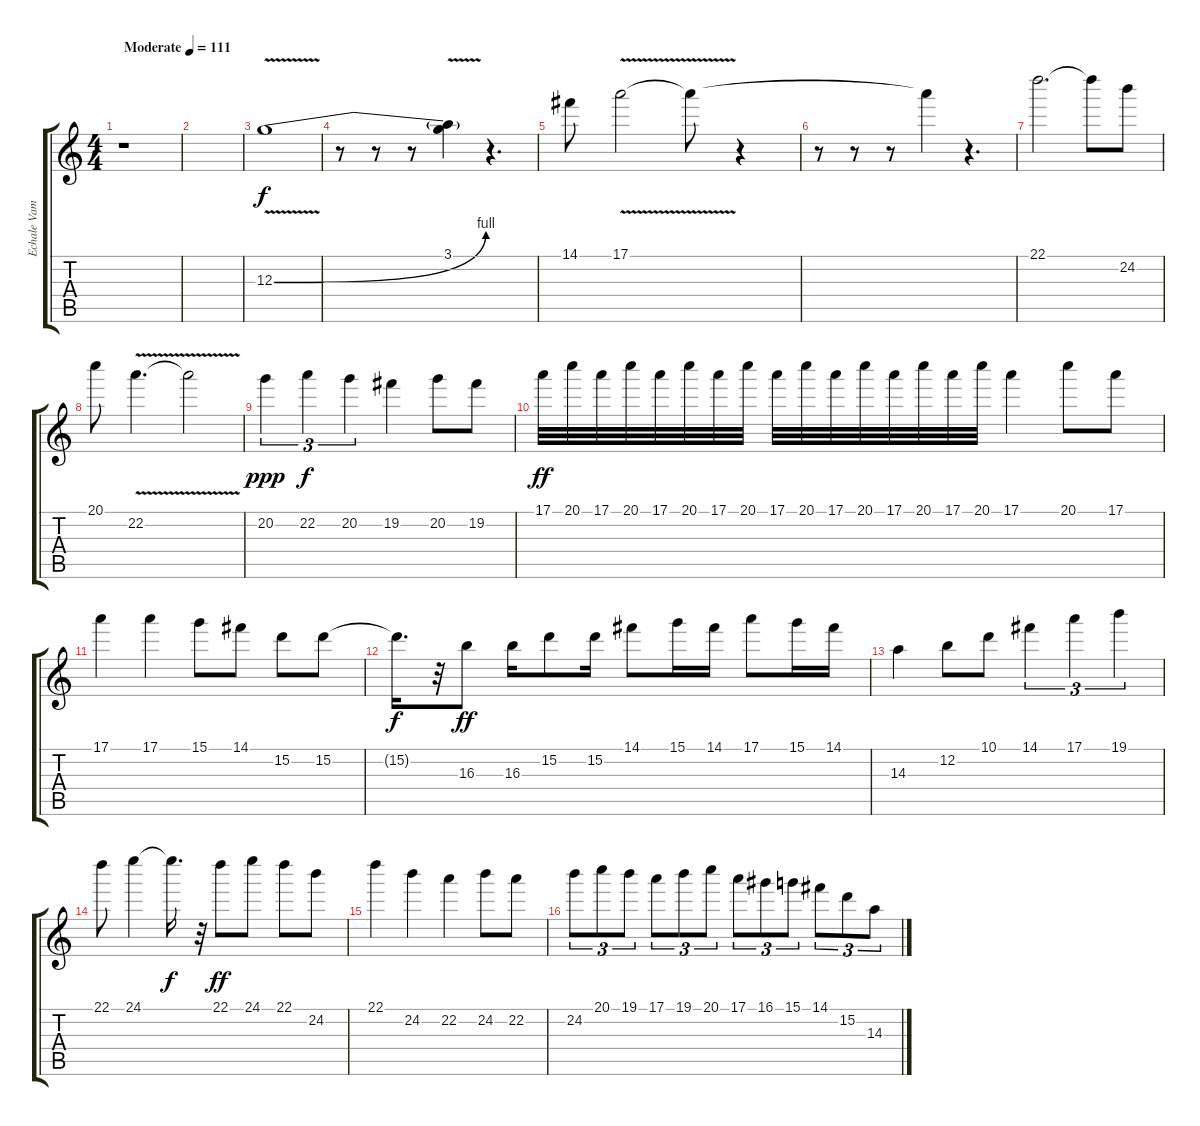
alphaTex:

\track ("Echale Vampiro!!!!" "Echale Vam") {instrument electricguitarclean}
\staff {score tabs}
\tuning (E4 B3 G3 D3 A2 E2) {hide}
\ts (4 4)
\tempo (111 "Moderate")
\clef g2
\ks c
r.1{dy f instrument electricguitarclean} |
|
12.3{be (bend 0 0 60 4) v}.1{volume 12 instrument overdrivenguitar} |
r.8{instrument electricguitarclean} r.8 r.8 (3.1 12.3{t}).4 r.4{d} |
14.1.8{volume 12 instrument overdrivenguitar} 17.1{v}.2{volume 13} 17.1{t}.8 r.4 |
r.8{instrument electricguitarclean} r.8 r.8 17.1{t}.4 r.4{d} |
22.1.2{d volume 12 instrument overdrivenguitar} 22.1{t}.8 24.2.8{volume 14} |
20.1.8{volume 13} 22.2{v}.4{d volume 13} 22.2{t}.2 |
20.2.4{tu (3 2) dy ppp volume 12} 22.2.4{tu (3 2) dy f} 20.2.4{tu (3 2)} 19.2.4 20.2.8 19.2.8 |
17.1.32{dy ff} 20.1.32 17.1.32 20.1.32 17.1.32 20.1.32 17.1.32 20.1.32 17.1.32 20.1.32 17.1.32 20.1.32 17.1.32 20.1.32 17.1.32 20.1.32 17.1.4 20.1.8 17.1.8 |
17.1.4 17.1.4 15.1.8 14.1.8 15.2.8 15.2.8 |
15.2{t}.16{d dy f} r.32 16.3.8{dy ff} 16.3.16 15.2.8 15.2.16 14.1.8 15.1.16 14.1.16 17.1.8 15.1.16 14.1.16 |
14.3.4 12.2.8 10.1.8 14.1.4{tu (3 2)} 17.1.4{tu (3 2)} 19.1.4{tu (3 2)} |
22.1.8 24.1.4 24.1{t}.16{d dy f} r.32 22.1.8{dy ff} 24.1.8 22.1.8 24.2.8 |
22.1.4 24.2.4 22.2.4 24.2.8 22.2.8 |
24.2.8{tu (3 2)} 20.1.8{tu (3 2)} 19.1.8{tu (3 2)} 17.1.8{tu (3 2)} 19.1.8{tu (3 2)} 20.1.8{tu (3 2)} 17.1.8{tu (3 2)} 16.1.8{tu (3 2)} 15.1.8{tu (3 2)} 14.1.8{tu (3 2)} 15.2.8{tu (3 2)} 14.3.8{tu (3 2)}
